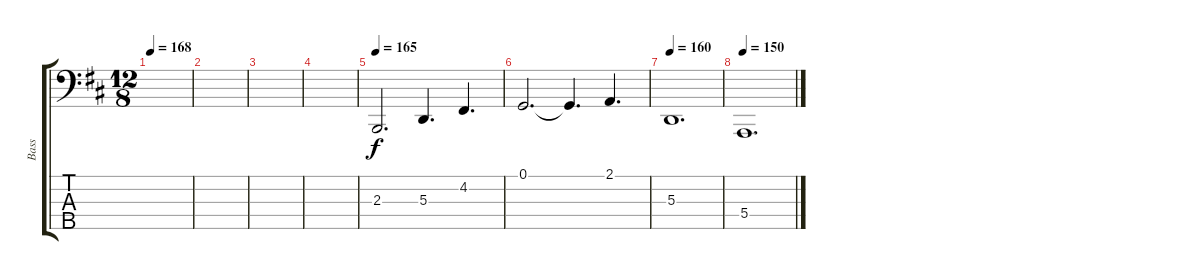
\track ("Bass" "Bass") {instrument viola bank 255}
\staff {score tabs}
\tuning (G2 D2 A1 E1 B0) {hide}
\ts (12 8)
\tempo 168
\clef f4
\ks d
|
|
|
|
\tempo 165
2.3.2{d} 5.3.4{d} 4.2.4{d} |
0.1.2{d} 0.1{t}.4{d} 2.1.4{d} |
\tempo 160
5.3.1{d} |
\tempo 150
5.4.1{d}
